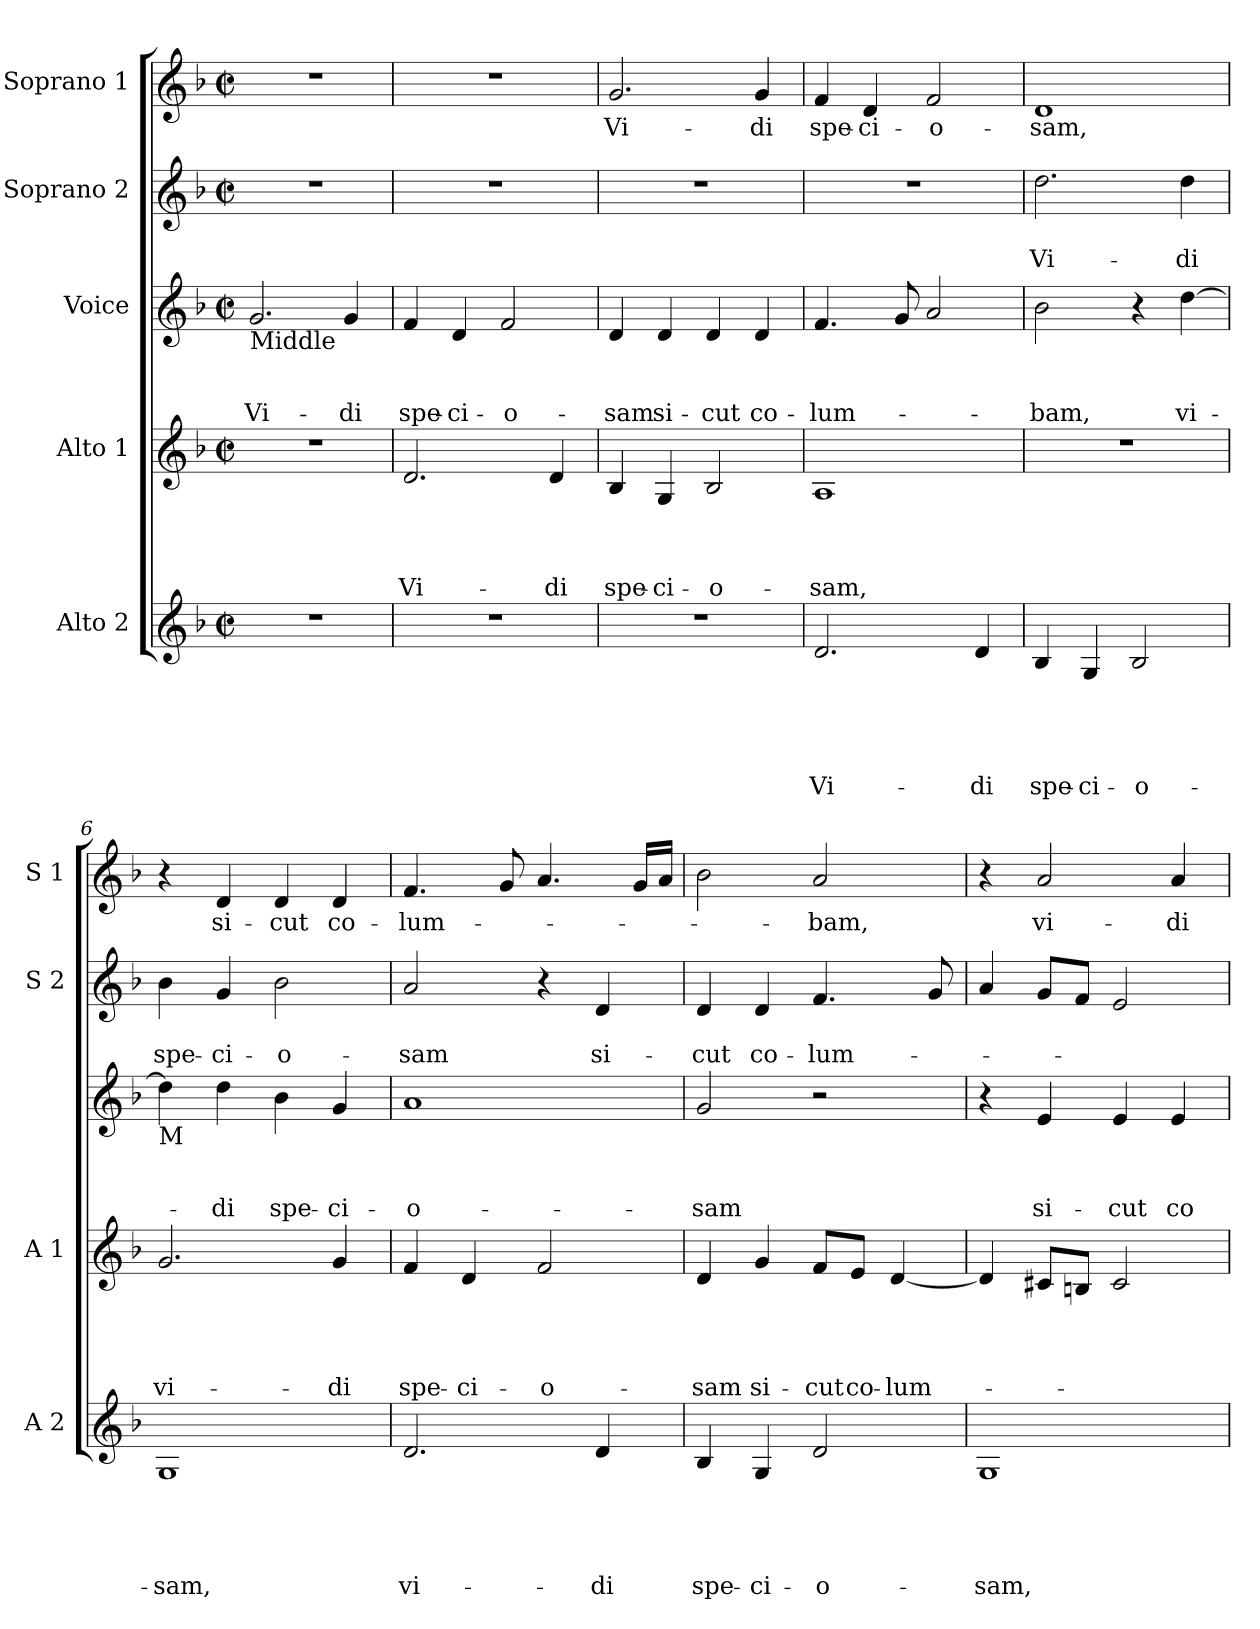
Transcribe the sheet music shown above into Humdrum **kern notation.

**kern	**text	**text	**text	**text	**text	**kern	**text	**text	**text	**text	**kern	**text	**text	**text	**kern	**text	**text	**kern	**text
*part5	*part5	*part5	*part5	*part5	*part5	*part4	*part4	*part4	*part4	*part4	*part3	*part3	*part3	*part3	*part2	*part2	*part2	*part1	*part1
*staff5	*staff5	*staff5	*staff5	*staff5	*staff5	*staff4	*staff4	*staff4	*staff4	*staff4	*staff3	*staff3	*staff3	*staff3	*staff2	*staff2	*staff2	*staff1	*staff1
*I"Alto 2	*	*	*	*	*	*I"Alto 1	*	*	*	*	*I"Voice	*	*	*	*I"Soprano 2	*	*	*I"Soprano 1	*
*I'A 2	*	*	*	*	*	*I'A 1	*	*	*	*	*	*	*	*	*I'S 2	*	*	*I'S 1	*
*clefG2	*	*	*	*	*	*clefG2	*	*	*	*	*clefG2	*	*	*	*clefG2	*	*	*clefG2	*
*k[b-]	*	*	*	*	*	*k[b-]	*	*	*	*	*k[b-]	*	*	*	*k[b-]	*	*	*k[b-]	*
*d:	*	*	*	*	*	*d:	*	*	*	*	*d:	*	*	*	*d:	*	*	*d:	*
*M2/2	*	*	*	*	*	*M2/2	*	*	*	*	*M2/2	*	*	*	*M2/2	*	*	*M2/2	*
*met(c|)	*	*	*	*	*	*met(c|)	*	*	*	*	*met(c|)	*	*	*	*met(c|)	*	*	*met(c|)	*
=1	=1	=1	=1	=1	=1	=1	=1	=1	=1	=1	=1	=1	=1	=1	=1	=1	=1	=1	=1
!	!	!	!	!	!	!	!	!	!	!	!LO:TX:b:t=Middle	!	!	!	!	!	!	!	!
!	!	!	!	!	!	!	!	!	!	!	!	!	!	!LO:LY:b	!	!	!	!	!
1r	.	.	.	.	.	1r	.	.	.	.	2.g/	.	.	Vi-	1r	.	.	1r	.
!	!	!	!	!	!	!	!	!	!	!	!	!	!	!LO:LY:b	!	!	!	!	!
.	.	.	.	.	.	.	.	.	.	.	4g/	.	.	-di	.	.	.	.	.
=2	=2	=2	=2	=2	=2	=2	=2	=2	=2	=2	=2	=2	=2	=2	=2	=2	=2	=2	=2
!	!	!	!	!	!	!	!	!	!	!LO:LY:b	!	!	!	!LO:LY:b	!	!	!	!	!
1r	.	.	.	.	.	2.d/	.	.	.	Vi-	4f/	.	.	spe-	1r	.	.	1r	.
!	!	!	!	!	!	!	!	!	!	!	!	!	!	!LO:LY:b	!	!	!	!	!
.	.	.	.	.	.	.	.	.	.	.	4d/	.	.	-ci-	.	.	.	.	.
!	!	!	!	!	!	!	!	!	!	!	!	!	!	!LO:LY:b	!	!	!	!	!
.	.	.	.	.	.	.	.	.	.	.	2f/	.	.	-o-	.	.	.	.	.
!	!	!	!	!	!	!	!	!	!	!LO:LY:b	!	!	!	!	!	!	!	!	!
.	.	.	.	.	.	4d/	.	.	.	-di	.	.	.	.	.	.	.	.	.
=3	=3	=3	=3	=3	=3	=3	=3	=3	=3	=3	=3	=3	=3	=3	=3	=3	=3	=3	=3
!	!	!	!	!	!	!	!	!	!	!LO:LY:b	!	!	!	!LO:LY:b	!	!	!	!	!LO:LY:b
1r	.	.	.	.	.	4B-/	.	.	.	spe-	4d/	.	.	-sam	1r	.	.	2.g/	Vi-
!	!	!	!	!	!	!	!	!	!	!LO:LY:b	!	!	!	!LO:LY:b	!	!	!	!	!
.	.	.	.	.	.	4G/	.	.	.	-ci-	4d/	.	.	si-	.	.	.	.	.
!	!	!	!	!	!	!	!	!	!	!LO:LY:b	!	!	!	!LO:LY:b	!	!	!	!	!
.	.	.	.	.	.	2B-/	.	.	.	-o-	4d/	.	.	-cut	.	.	.	.	.
!	!	!	!	!	!	!	!	!	!	!	!	!	!	!LO:LY:b	!	!	!	!	!LO:LY:b
.	.	.	.	.	.	.	.	.	.	.	4d/	.	.	co-	.	.	.	4g/	-di
=4	=4	=4	=4	=4	=4	=4	=4	=4	=4	=4	=4	=4	=4	=4	=4	=4	=4	=4	=4
!	!	!	!	!	!LO:LY:b	!	!	!	!	!LO:LY:b	!	!	!	!LO:LY:b	!	!	!	!	!LO:LY:b
2.d/	.	.	.	.	Vi-	1A	.	.	.	-sam,	4.f/	.	.	-lum-	1r	.	.	4f/	spe-
!	!	!	!	!	!	!	!	!	!	!	!	!	!	!	!	!	!	!	!LO:LY:b
.	.	.	.	.	.	.	.	.	.	.	.	.	.	.	.	.	.	4d/	-ci-
.	.	.	.	.	.	.	.	.	.	.	8g/	.	.	.	.	.	.	.	.
!	!	!	!	!	!	!	!	!	!	!	!	!	!	!	!	!	!	!	!LO:LY:b
.	.	.	.	.	.	.	.	.	.	.	2a/	.	.	.	.	.	.	2f/	-o-
!	!	!	!	!	!LO:LY:b	!	!	!	!	!	!	!	!	!	!	!	!	!	!
4d/	.	.	.	.	-di	.	.	.	.	.	.	.	.	.	.	.	.	.	.
=5	=5	=5	=5	=5	=5	=5	=5	=5	=5	=5	=5	=5	=5	=5	=5	=5	=5	=5	=5
!	!	!	!	!	!LO:LY:b	!	!	!	!	!	!	!	!	!LO:LY:b	!	!	!LO:LY:b	!	!LO:LY:b
4B-/	.	.	.	.	spe-	1r	.	.	.	.	2b-\	.	.	-bam,	2.dd\	.	Vi-	1d	-sam,
!	!	!	!	!	!LO:LY:b	!	!	!	!	!	!	!	!	!	!	!	!	!	!
4G/	.	.	.	.	-ci-	.	.	.	.	.	.	.	.	.	.	.	.	.	.
!	!	!	!	!	!LO:LY:b	!	!	!	!	!	!	!	!	!	!	!	!	!	!
2B-/	.	.	.	.	-o-	.	.	.	.	.	4r	.	.	.	.	.	.	.	.
!	!	!	!	!	!	!	!	!	!	!	!	!	!	!LO:LY:b	!	!	!LO:LY:b	!	!
.	.	.	.	.	.	.	.	.	.	.	[4dd\	.	.	vi-	4dd\	.	-di	.	.
!!LO:LB:g=z
=6	=6	=6	=6	=6	=6	=6	=6	=6	=6	=6	=6	=6	=6	=6	=6	=6	=6	=6	=6
!	!	!	!	!	!	!	!	!	!	!	!LO:TX:b:t=M	!	!	!	!	!	!	!	!
!	!	!	!	!	!LO:LY:b	!	!	!	!	!LO:LY:b	!	!	!	!	!	!	!LO:LY:b	!	!
1G	.	.	.	.	-sam,	2.g/	.	.	.	vi-	4dd\]	.	.	.	4b-\	.	spe-	4r	.
!	!	!	!	!	!	!	!	!	!	!	!	!	!	!LO:LY:b	!	!	!LO:LY:b	!	!LO:LY:b
.	.	.	.	.	.	.	.	.	.	.	4dd\	.	.	-di	4g/	.	-ci-	4d/	si-
!	!	!	!	!	!	!	!	!	!	!	!	!	!	!LO:LY:b	!	!	!LO:LY:b	!	!LO:LY:b
.	.	.	.	.	.	.	.	.	.	.	4b-\	.	.	spe-	2b-\	.	-o-	4d/	-cut
!	!	!	!	!	!	!	!	!	!	!LO:LY:b	!	!	!	!LO:LY:b	!	!	!	!	!LO:LY:b
.	.	.	.	.	.	4g/	.	.	.	-di	4g/	.	.	-ci-	.	.	.	4d/	co-
=7	=7	=7	=7	=7	=7	=7	=7	=7	=7	=7	=7	=7	=7	=7	=7	=7	=7	=7	=7
!	!	!	!	!	!LO:LY:b	!	!	!	!	!LO:LY:b	!	!	!	!LO:LY:b	!	!	!LO:LY:b	!	!LO:LY:b
2.d/	.	.	.	.	vi-	4f/	.	.	.	spe-	1a	.	.	-o-	2a/	.	-sam	4.f/	-lum-
!	!	!	!	!	!	!	!	!	!	!LO:LY:b	!	!	!	!	!	!	!	!	!
.	.	.	.	.	.	4d/	.	.	.	-ci-	.	.	.	.	.	.	.	.	.
.	.	.	.	.	.	.	.	.	.	.	.	.	.	.	.	.	.	8g/	.
!	!	!	!	!	!	!	!	!	!	!LO:LY:b	!	!	!	!	!	!	!	!	!
.	.	.	.	.	.	2f/	.	.	.	-o-	.	.	.	.	4r	.	.	4.a/	.
!	!	!	!	!	!LO:LY:b	!	!	!	!	!	!	!	!	!	!	!	!LO:LY:b	!	!
4d/	.	.	.	.	-di	.	.	.	.	.	.	.	.	.	4d/	.	si-	.	.
.	.	.	.	.	.	.	.	.	.	.	.	.	.	.	.	.	.	16g/LL	.
.	.	.	.	.	.	.	.	.	.	.	.	.	.	.	.	.	.	16a/JJ	.
=8	=8	=8	=8	=8	=8	=8	=8	=8	=8	=8	=8	=8	=8	=8	=8	=8	=8	=8	=8
!	!	!	!	!	!LO:LY:b	!	!	!	!	!LO:LY:b	!	!	!	!LO:LY:b	!	!	!LO:LY:b	!	!
4B-/	.	.	.	.	spe-	4d/	.	.	.	-sam	2g/	.	.	-sam	4d/	.	-cut	2b-\	.
!	!	!	!	!	!LO:LY:b	!	!	!	!	!LO:LY:b	!	!	!	!	!	!	!LO:LY:b	!	!
4G/	.	.	.	.	-ci-	4g/	.	.	.	si-	.	.	.	.	4d/	.	co-	.	.
!	!	!	!	!	!LO:LY:b	!	!	!	!	!LO:LY:b	!	!	!	!	!	!	!LO:LY:b	!	!LO:LY:b
2d/	.	.	.	.	-o-	8f/L	.	.	.	-cut	2r	.	.	.	4.f/	.	-lum-	2a/	-bam,
!	!	!	!	!	!	!	!	!	!	!LO:LY:b	!	!	!	!	!	!	!	!	!
.	.	.	.	.	.	8e/J	.	.	.	co-	.	.	.	.	.	.	.	.	.
!	!	!	!	!	!	!	!	!	!	!LO:LY:b	!	!	!	!	!	!	!	!	!
.	.	.	.	.	.	[4d/	.	.	.	-lum-	.	.	.	.	.	.	.	.	.
.	.	.	.	.	.	.	.	.	.	.	.	.	.	.	8g/	.	.	.	.
=9	=9	=9	=9	=9	=9	=9	=9	=9	=9	=9	=9	=9	=9	=9	=9	=9	=9	=9	=9
!	!	!	!	!	!LO:LY:b	!	!	!	!	!	!	!	!	!	!	!	!	!	!
1G	.	.	.	.	-sam,	4d/]	.	.	.	.	4r	.	.	.	4a/	.	.	4r	.
!	!	!	!	!	!	!	!	!	!	!	!	!	!	!LO:LY:b	!	!	!	!	!LO:LY:b
.	.	.	.	.	.	8c#X/L	.	.	.	.	4e/	.	.	si-	8g/L	.	.	2a/	vi-
.	.	.	.	.	.	8Bn/J	.	.	.	.	.	.	.	.	8f/J	.	.	.	.
!	!	!	!	!	!	!	!	!	!	!	!	!	!	!LO:LY:b	!	!	!	!	!
.	.	.	.	.	.	2c#/	.	.	.	.	4e/	.	.	-cut	2e/	.	.	.	.
!	!	!	!	!	!	!	!	!	!	!	!	!	!	!LO:LY:b	!	!	!	!	!LO:LY:b
.	.	.	.	.	.	.	.	.	.	.	4e/	.	.	co-	.	.	.	4a/	-di
=	=	=	=	=	=	=	=	=	=	=	=	=	=	=	=	=	=	=	=
*-	*-	*-	*-	*-	*-	*-	*-	*-	*-	*-	*-	*-	*-	*-	*-	*-	*-	*-	*-
